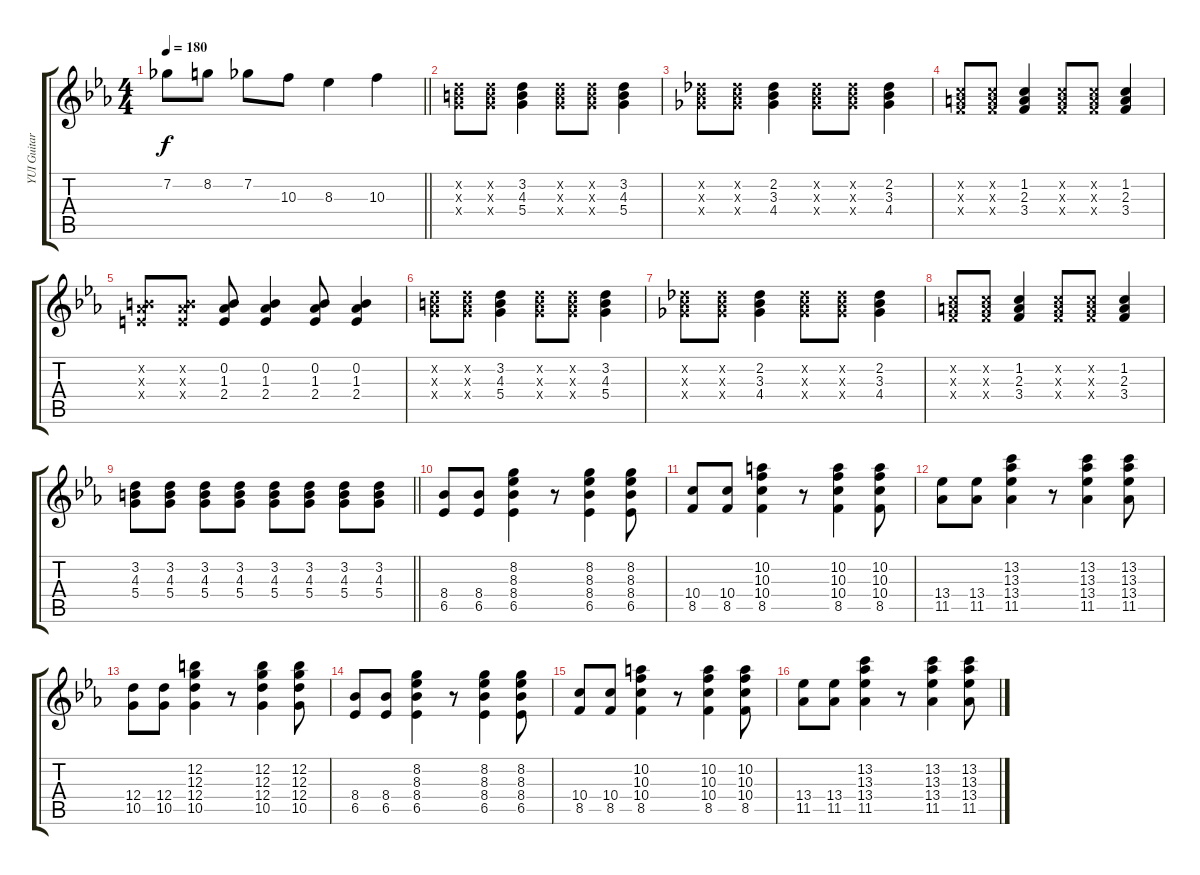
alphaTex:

\track ("YUI Guitar" "YUI Guitar") {instrument overdrivenguitar}
\staff {score tabs}
\tuning (E4 B3 G3 D3 A2 E2) {hide}
\ts (4 4)
\tempo 180
\clef g2
\barLineRight lightlight
\ks cminor
7.2{t}.8{dy f} 8.2.8 7.2.8 10.3.8 8.3.4 10.3.4 |
(3.2{x} 4.3{x} 5.4{x}).8 (3.2{x} 4.3{x} 5.4{x}).8 (3.2 4.3 5.4).4 (3.2{x} 4.3{x} 5.4{x}).8 (3.2{x} 4.3{x} 5.4{x}).8 (3.2 4.3 5.4).4 |
(2.2{x} 3.3{x} 4.4{x}).8 (2.2{x} 3.3{x} 4.4{x}).8 (2.2 3.3 4.4).4 (2.2{x} 3.3{x} 4.4{x}).8 (2.2{x} 3.3{x} 4.4{x}).8 (2.2 3.3 4.4).4 |
(1.2{x} 2.3{x} 3.4{x}).8 (1.2{x} 2.3{x} 3.4{x}).8 (1.2 2.3 3.4).4 (1.2{x} 2.3{x} 3.4{x}).8 (1.2{x} 2.3{x} 3.4{x}).8 (1.2 2.3 3.4).4 |
(0.2{x} 1.3{x} 2.4{x}).8 (0.2{x} 1.3{x} 2.4{x}).8 (0.2 1.3 2.4).8 (0.2 1.3 2.4).4 (0.2 1.3 2.4).8 (0.2 1.3 2.4).4 |
(3.2{x} 4.3{x} 5.4{x}).8 (3.2{x} 4.3{x} 5.4{x}).8 (3.2 4.3 5.4).4 (3.2{x} 4.3{x} 5.4{x}).8 (3.2{x} 4.3{x} 5.4{x}).8 (3.2 4.3 5.4).4 |
(2.2{x} 3.3{x} 4.4{x}).8 (2.2{x} 3.3{x} 4.4{x}).8 (2.2 3.3 4.4).4 (2.2{x} 3.3{x} 4.4{x}).8 (2.2{x} 3.3{x} 4.4{x}).8 (2.2 3.3 4.4).4 |
(1.2{x} 2.3{x} 3.4{x}).8 (1.2{x} 2.3{x} 3.4{x}).8 (1.2 2.3 3.4).4 (1.2{x} 2.3{x} 3.4{x}).8 (1.2{x} 2.3{x} 3.4{x}).8 (1.2 2.3 3.4).4 |
\barLineRight lightlight
(3.2 4.3 5.4).8 (3.2 4.3 5.4).8 (3.2 4.3 5.4).8 (3.2 4.3 5.4).8 (3.2 4.3 5.4).8 (3.2 4.3 5.4).8 (3.2 4.3 5.4).8 (3.2 4.3 5.4).8 |
(8.4 6.5).8 (8.4 6.5).8 (8.2 8.3 8.4 6.5).4 r.8 (8.2 8.3 8.4 6.5).4 (8.2 8.3 8.4 6.5).8 |
(10.4 8.5).8 (10.4 8.5).8 (10.2 10.3 10.4 8.5).4 r.8 (10.2 10.3 10.4 8.5).4 (10.2 10.3 10.4 8.5).8 |
(13.4 11.5).8 (13.4 11.5).8 (13.2 13.3 13.4 11.5).4 r.8 (13.2 13.3 13.4 11.5).4 (13.2 13.3 13.4 11.5).8 |
(12.4 10.5).8 (12.4 10.5).8 (12.2 12.3 12.4 10.5).4 r.8 (12.2 12.3 12.4 10.5).4 (12.2 12.3 12.4 10.5).8 |
(8.4 6.5).8 (8.4 6.5).8 (8.2 8.3 8.4 6.5).4 r.8 (8.2 8.3 8.4 6.5).4 (8.2 8.3 8.4 6.5).8 |
(10.4 8.5).8 (10.4 8.5).8 (10.2 10.3 10.4 8.5).4 r.8 (10.2 10.3 10.4 8.5).4 (10.2 10.3 10.4 8.5).8 |
(13.4 11.5).8 (13.4 11.5).8 (13.2 13.3 13.4 11.5).4 r.8 (13.2 13.3 13.4 11.5).4 (13.2 13.3 13.4 11.5).8
